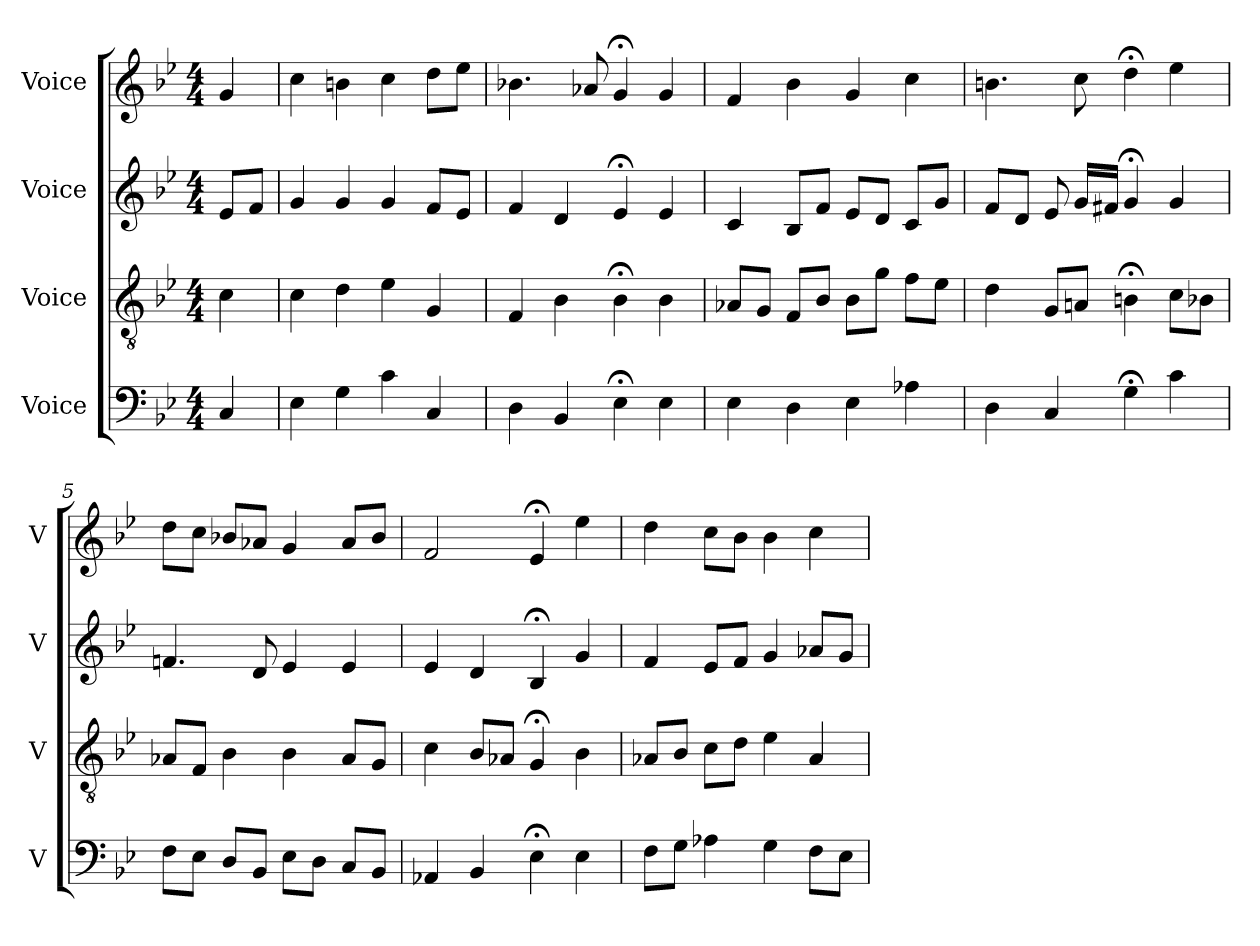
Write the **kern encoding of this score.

**kern	**kern	**kern	**kern
*part4	*part3	*part2	*part1
*staff4	*staff3	*staff2	*staff1
*I"Voice	*I"Voice	*I"Voice	*I"Voice
*I'V	*I'V	*I'V	*I'V
*clefF4	*clefGv2	*clefG2	*clefG2
*k[b-e-]	*k[b-e-]	*k[b-e-]	*k[b-e-]
*M4/4	*M4/4	*M4/4	*M4/4
*MM100	*MM100	*MM100	*MM100
=	=	=	=
4C/	4c\	8e-/L	4g/
.	.	8f/J	.
=1	=1	=1	=1
4E-\	4c\	4g/	4cc\
4G\	4d\	4g/	4bn\
4c\	4e-\	4g/	4cc\
4C/	4G/	8f/L	8dd\L
.	.	8e-/J	8ee-\J
=2	=2	=2	=2
4D\	4F/	4f/	4.b-X\
4BB-/	4B-\	4d/	.
.	.	.	8a-X/
4E-;\	4B-;\	4e-;/	4g;/
4E-\	4B-\	4e-/	4g/
=3	=3	=3	=3
4E-\	8A-X/L	4c/	4f/
.	8G/J	.	.
4D\	8F/L	8B-/L	4b-\
.	8B-/J	8f/J	.
4E-\	8B-\L	8e-/L	4g/
.	8g\J	8d/J	.
4A-X\	8f\L	8c/L	4cc\
.	8e-\J	8g/J	.
=4	=4	=4	=4
4D\	4d\	8f/L	4.bn\
.	.	8d/J	.
4C/	8G/L	8e-/	.
.	8An/J	16g/LL	8cc\
.	.	16f#X/JJ	.
4G;\	4Bn;\	4g;/	4dd;\
4c\	8c\L	4g/	4ee-\
.	8B-X\J	.	.
!!LO:LB:g=z
=5	=5	=5	=5
8F\L	8A-X/L	4.fn/	8dd\L
8E-\J	8F/J	.	8cc\J
8D/L	4B-\	.	8b-X/L
8BB-/J	.	8d/	8a-X/J
8E-\L	4B-\	4e-/	4g/
8D\J	.	.	.
8C/L	8A-/L	4e-/	8a-/L
8BB-/J	8G/J	.	8b-/J
=6	=6	=6	=6
4AA-X/	4c\	4e-/	2f/
4BB-/	8B-/L	4d/	.
.	8A-X/J	.	.
4E-;\	4G;/	4B-;/	4e-;/
4E-\	4B-\	4g/	4ee-\
=7	=7	=7	=7
8F\L	8A-X/L	4f/	4dd\
8G\J	8B-/J	.	.
4A-X\	8c\L	8e-/L	8cc\L
.	8d\J	8f/J	8b-\J
4G\	4e-\	4g/	4b-\
8F\L	4A-/	8a-X/L	4cc\
8E-\J	.	8g/J	.
=	=	=	=
*-	*-	*-	*-
